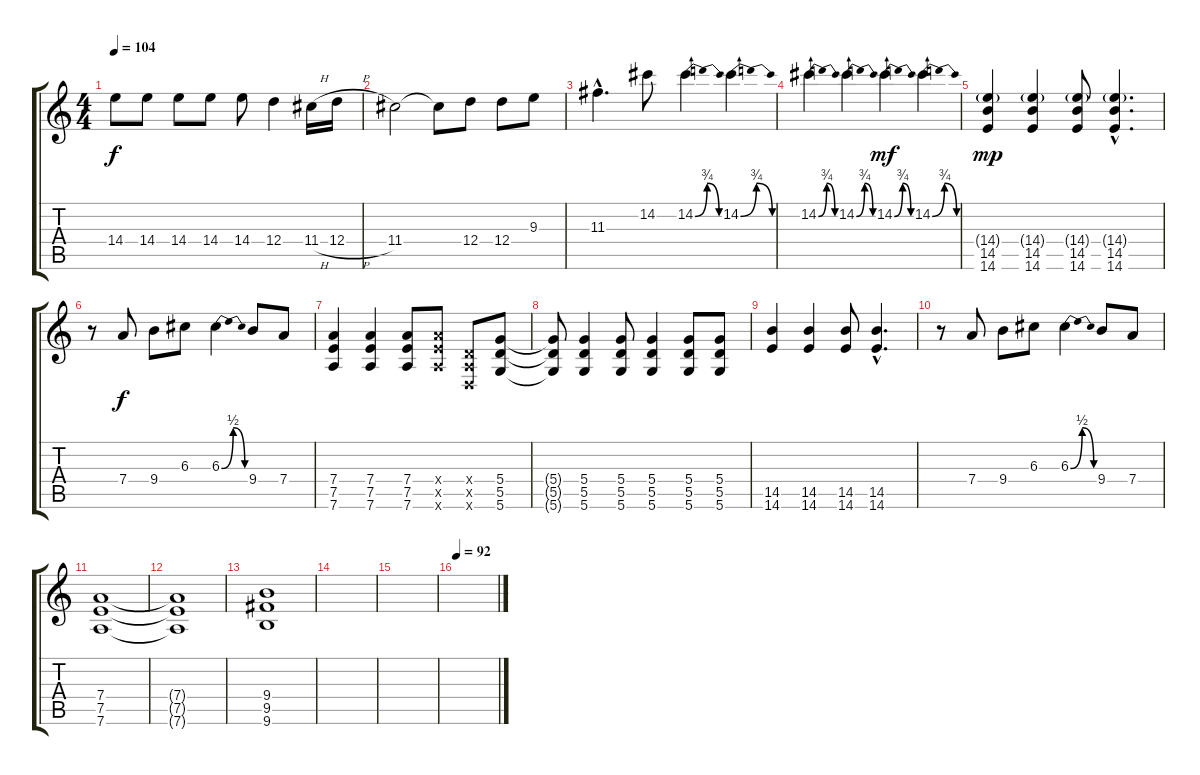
\track "" {instrument distortionguitar}
\staff {score tabs}
\tuning (E4 B3 G3 D3 A2 D2) {hide}
\ts (4 4)
\tempo 104
\clef g2
\ks c
14.4.8{dy f} 14.4.8 14.4.8 14.4.8 14.4.8 12.4.4 11.4{h}.16 12.4{h}.16 |
11.4.2 11.4{t}.8 12.4.8 12.4.8 9.3.8 |
11.3{hac}.4{d volume 7} 14.2.8 14.2{be (bendrelease 0 0 30 3 30 3 60 0)}.4 14.2{be (bendrelease 0 0 30 3 30 3 60 0)}.4 |
14.2{be (bendrelease 0 0 30 3 30 3 60 0)}.4 14.2{be (bendrelease 0 0 30 3 30 3 60 0)}.4 14.2{be (bendrelease 0 0 30 3 30 3 60 0)}.4{dy mf} 14.2{be (bendrelease 0 0 30 3 30 3 60 0)}.4 |
(14.4{g} 14.5 14.6).4{dy mp} (14.4{g} 14.5 14.6).4 (14.4{g} 14.5 14.6).8 (14.4{g hac} 14.5{hac} 14.6{hac}).4{d} |
r.8 7.4.8{dy f} 9.4.8 6.3.8 6.3{be (bendrelease 0 0 30 2 30 2 60 0)}.4 9.4.8 7.4.8 |
(7.4 7.5 7.6).4 (7.4 7.5 7.6).4 (7.4 7.5 7.6).8 (7.4{x} 7.5{x} 7.6{x}).8 (0.4{x} 0.5{x} 0.6{x}).8 (5.4 5.5 5.6).8 |
(5.4{t} 5.5{t} 5.6{t}).8 (5.4 5.5 5.6).4 (5.4 5.5 5.6).8 (5.4 5.5 5.6).4 (5.4 5.5 5.6).8 (5.4 5.5 5.6).8 |
(14.5 14.6).4 (14.5 14.6).4 (14.5 14.6).8 (14.5{hac} 14.6{hac}).4{d} |
r.8 7.4.8 9.4.8 6.3.8 6.3{be (bendrelease 0 0 30 2 30 2 60 0)}.4 9.4.8 7.4.8 |
(7.4 7.5 7.6).1 |
(7.4{t} 7.5{t} 7.6{t}).1 |
(9.4 9.5 9.6).1 |
|
|
\tempo 92
